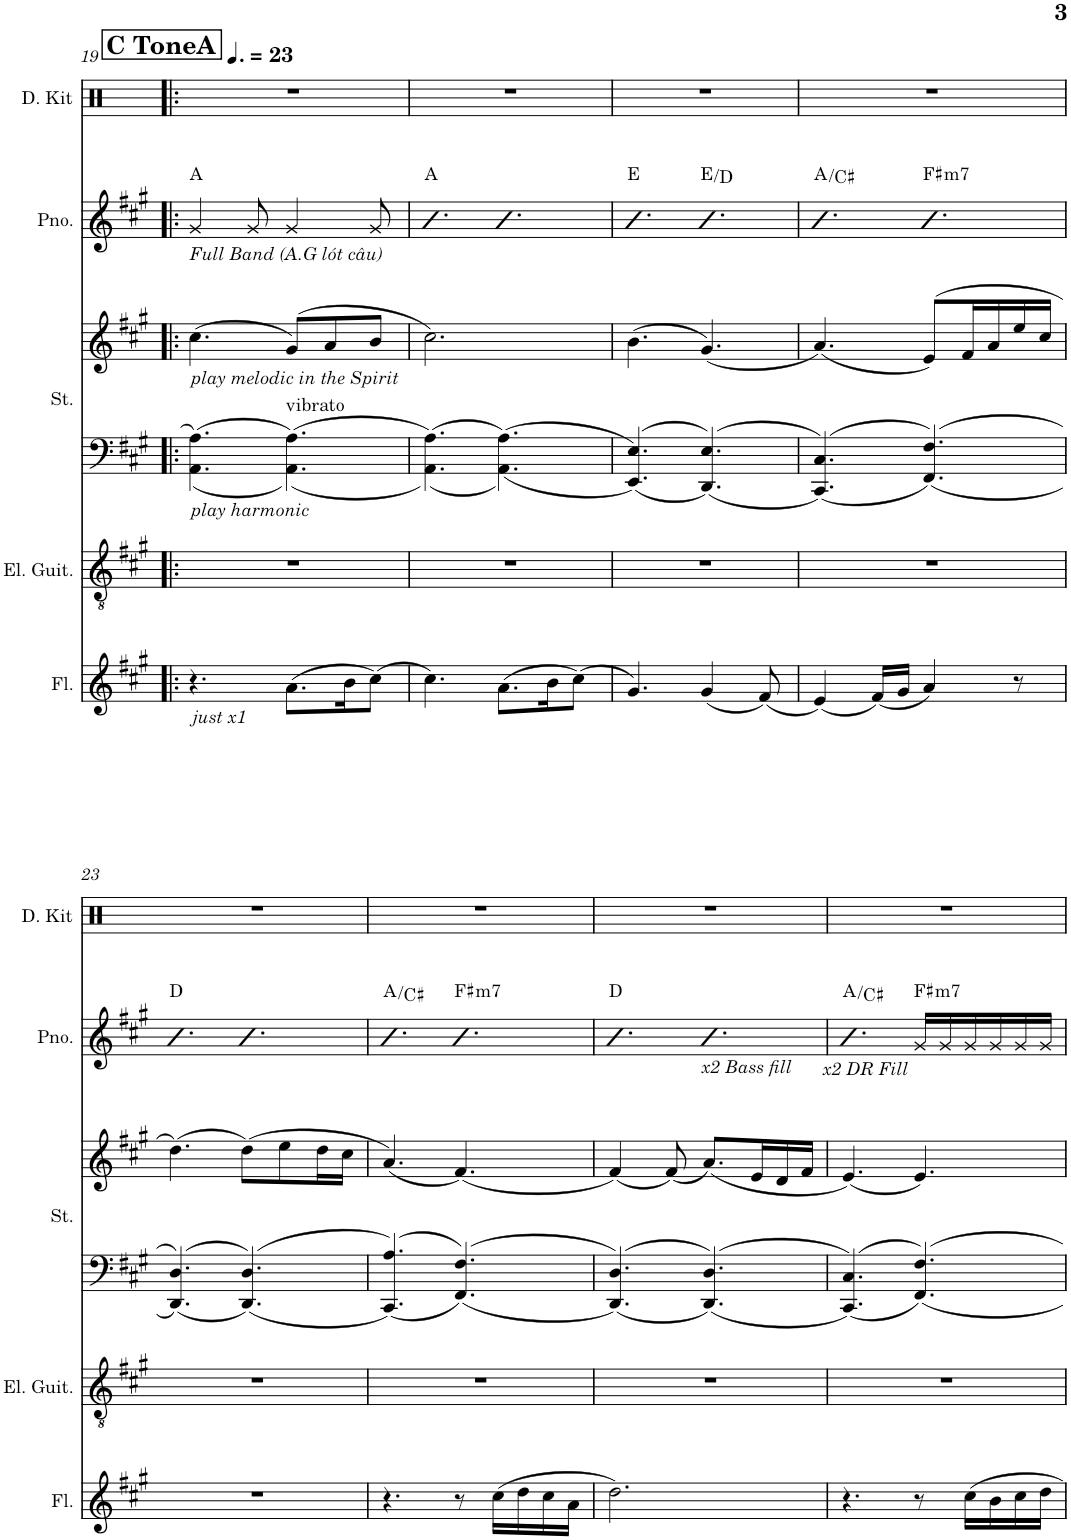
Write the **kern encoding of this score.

**kern	**kern	**kern	**kern	**kern	**harte	**kern
*part5	*part4	*part3	*part3	*part2	*part2	*part1
*staff6	*staff5	*staff4	*staff3	*staff2	*	*staff1
*I"Flute	*I"Electric Guitar	*I"Strings	*	*I"Piano	*	*I"Drum Kit
*I'Fl.	*I'El. Guit.	*I'St.	*	*I'Pno.	*	*I'D. Kit
!!LO:PB:g=z
*clefG2	*clefGv2	*clefF4	*clefG2	*clefG2	*	*clefX
*k[f#c#g#]	*k[f#c#g#]	*k[f#c#g#]	*k[f#c#g#]	*k[f#c#g#]	*	*k[]
*M6/8	*M6/8	*M6/8	*M6/8	*M6/8	*	*M6/8
*MM35	*MM35	*MM35	*MM35	*MM35	*	*MM35
!!LO:REH:place=s1:a:B:cj:fs=14:t=C ToneA
=19!|:	=19!|:	=19!|:	=19!|:	=19!|:	=19!|:	=19!|:
!	!	!	!	!LO:TX:b:i:t=Full Band (A.G lót câu)	!	!
!	!	!	!LO:TX:b:i:t=play melodic in the Spirit	!	!	!
!	!	!LO:TX:b:i:t=play harmonic	!	!	!	!
!LO:TX:b:i:t=just x1	!	!	!	!	!	!
4.r	2.r	4.AA\ 4.A\	(4.cc#\	4g#/	A:maj	2.r
.	.	.	.	8g#/	.	.
!	!	!LO:TX:a:t=vibrato	!	!	!	!
(8.a\L	.	4.AA\ 4.A\	(8g#/L)	4g#/	.	.
.	.	.	8a/	.	.	.
16b\K	.	.	.	.	.	.
(8cc#\J)	.	.	8b/J	8g#/	.	.
=20	=20	=20	=20	=20	=20	=20
4.cc#\)	2.r	4.AA\ 4.A\	2.cc#\)	4.b	A:maj	2.r
(8.a\L	.	4.AA\ 4.A\	.	4.b	.	.
16b\K	.	.	.	.	.	.
(8cc#\J)	.	.	.	.	.	.
=21	=21	=21	=21	=21	=21	=21
4.g#/)	2.r	4.EE/ 4.E/	(4.b\	4.b	E:maj	2.r
(4g#/	.	4.DD/ 4.E/	(4.g#/)	4.b	E:maj/b7	.
(8f#/)	.	.	.	.	.	.
=22	=22	=22	=22	=22	=22	=22
(4e/)	2.r	4.CC#/ 4.C#/	(4.a/)	4.b	A:maj/3	2.r
(16f#/LL)	.	.	.	.	.	.
16g#/JJ	.	.	.	.	.	.
!	!	!	!	!	!LO:H:kt=m7	!
4a/)	.	4.FF#/ 4.F#/	(8e/L)	4.b	F#:min7	.
.	.	.	16f#/L	.	.	.
.	.	.	16a/	.	.	.
8r	.	.	16ee/	.	.	.
.	.	.	16cc#/JJ	.	.	.
!!LO:LB:g=z
=23	=23	=23	=23	=23	=23	=23
2.r	2.r	4.DD/ 4.D/	(4.dd\)	4.b	D:maj	2.r
.	.	4.DD/ 4.D/	(8dd\L)	4.b	.	.
.	.	.	8ee\	.	.	.
.	.	.	16dd\L	.	.	.
.	.	.	16cc#\JJ	.	.	.
=24	=24	=24	=24	=24	=24	=24
4.r	2.r	4.CC#/ 4.A/	(4.a/)	4.b	A:maj/3	2.r
!	!	!	!	!	!LO:H:kt=m7	!
8r	.	4.FF#/ 4.F#/	(4.f#/)	4.b	F#:min7	.
(16cc#\LL	.	.	.	.	.	.
16dd\	.	.	.	.	.	.
16cc#\	.	.	.	.	.	.
16a\JJ	.	.	.	.	.	.
=25	=25	=25	=25	=25	=25	=25
!	!	!	!	!LO:TX:b:i:t=x2 Bass fill	!	!
2.dd\)	2.r	4.DD/ 4.D/	(4f#/)	4.b	D:maj	2.r
.	.	.	(8f#/)	.	.	.
.	.	4.DD/ 4.D/	(8.a/L)	4.b	.	.
.	.	.	16e/L	.	.	.
.	.	.	16d/	.	.	.
.	.	.	16f#/JJ	.	.	.
=26	=26	=26	=26	=26	=26	=26
4.r	2.r	4.CC#/ 4.C#/	(4.e/)	4.b	A:maj/3	2.r
!	!	!	!	!LO:TX:b:i:t=x2 DR Fill	!LO:H:kt=m7	!
8r	.	4.FF#/ 4.F#/	4.e/)	16g#/LL	F#:min7	.
.	.	.	.	16g#/	.	.
16cc#\LL	.	.	.	16g#/	.	.
16b\	.	.	.	16g#/	.	.
16cc#\	.	.	.	16g#/	.	.
16dd\JJ	.	.	.	16g#/JJ	.	.
=	=	=	=	=	=	=
*-	*-	*-	*-	*-	*-	*-
